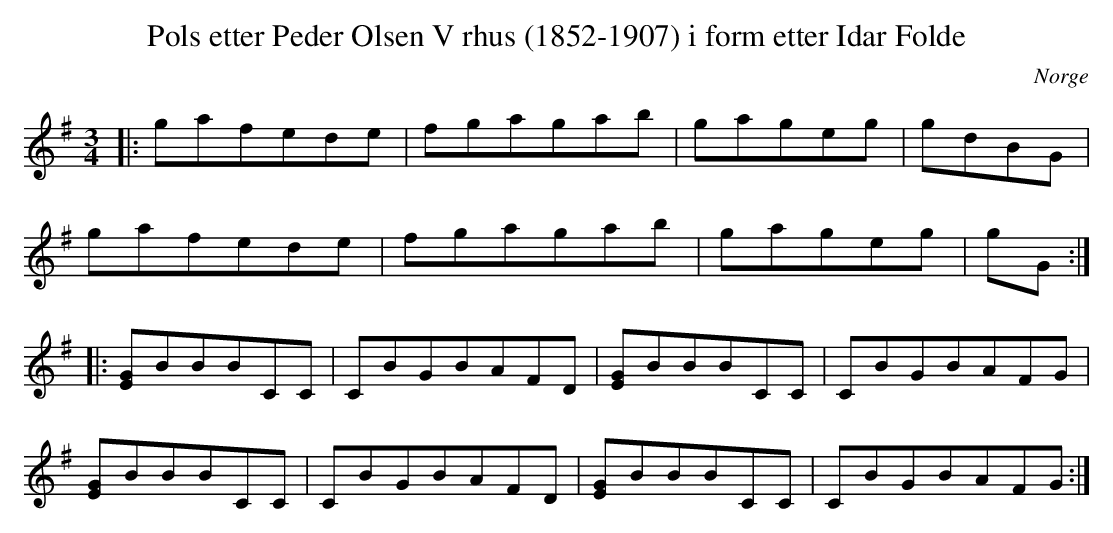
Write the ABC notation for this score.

X:1
T:Pols etter Peder Olsen V rhus (1852-1907) i form etter Idar Folde
O:Norge
M:3/4
L:1/8
K:G
|: gafede | fgagab | gageg | gdBG |
   gafede | fgagab | gageg | gG :|
|: [GE]BBBCC | CBGBAFD | [GE]BBBCC | CBGBAFG  |
   [GE]BBBCC | CBGBAFD | [GE]BBBCC | CBGBAFG :|
